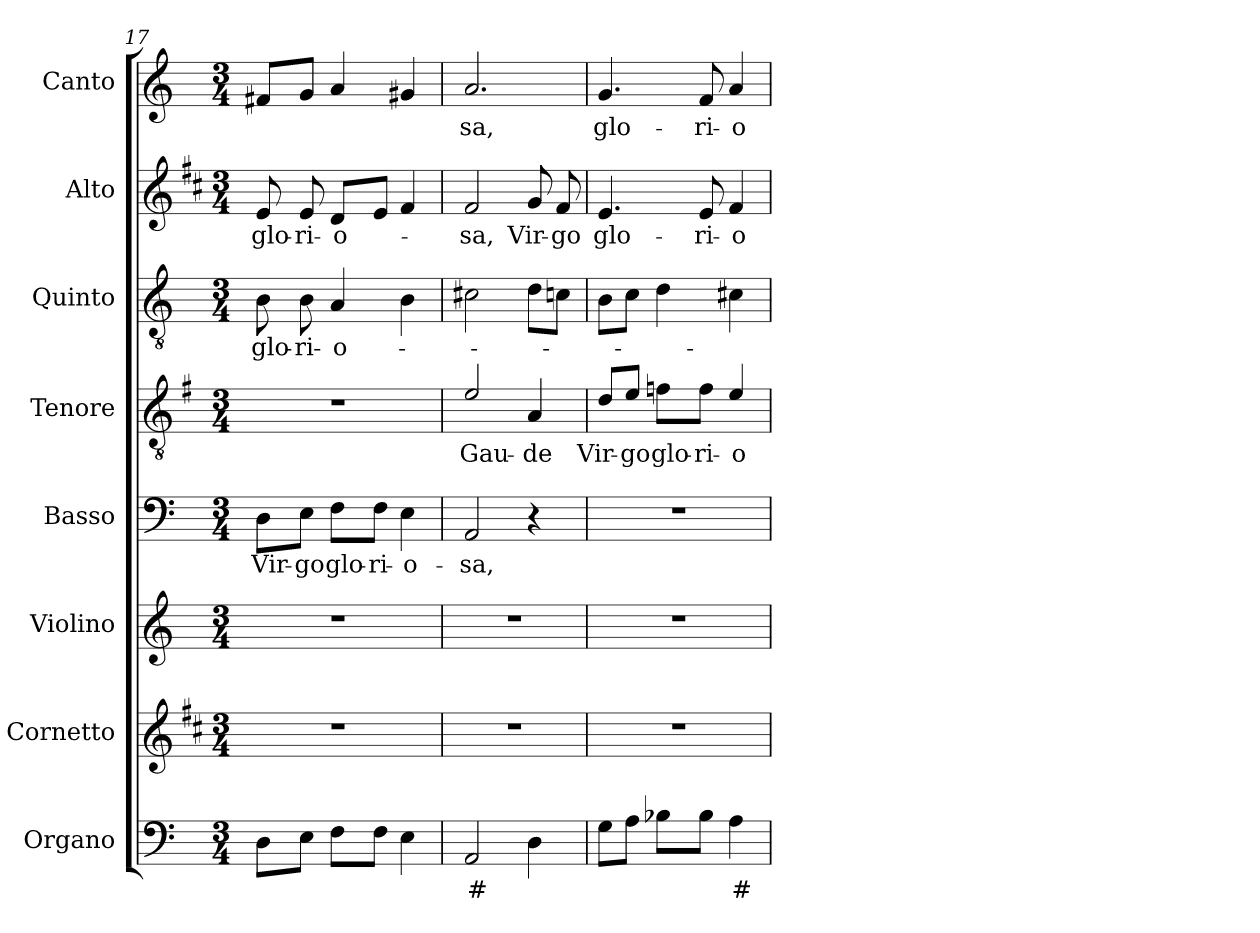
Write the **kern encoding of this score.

**kern	**text	**kern	**kern	**kern	**text	**kern	**text	**kern	**text	**kern	**text	**kern	**text
*part8	*part8	*part7	*part6	*part5	*part5	*part4	*part4	*part3	*part3	*part2	*part2	*part1	*part1
*staff8	*staff8	*staff7	*staff6	*staff5	*staff5	*staff4	*staff4	*staff3	*staff3	*staff2	*staff2	*staff1	*staff1
*I"Organo	*	*I"Cornetto	*I"Violino	*I"Basso	*	*I"Tenore	*	*I"Quinto	*	*I"Alto	*	*I"Canto	*
*I'Or	*	*I'Cto.	*I'Vln.	*I'B	*	*I'T	*	*	*	*I'A	*	*I'C	*
*clefF4	*	*clefG2	*clefG2	*clefF4	*	*clefGv2	*	*clefGv2	*	*clefG2	*	*clefG2	*
*	*	*ITrd1c2	*	*	*	*ITrd4c7	*	*	*	*ITrd1c2	*	*	*
*k[]	*	*k[]	*k[]	*k[]	*	*k[]	*	*k[]	*	*k[]	*	*k[]	*
*C:	*	*C:	*C:	*C:	*	*C:	*	*C:	*	*C:	*	*C:	*
*M3/4	*	*M3/4	*M3/4	*M3/4	*	*M3/4	*	*M3/4	*	*M3/4	*	*M3/4	*
=17	=17	=17	=17	=17	=17	=17	=17	=17	=17	=17	=17	=17	=17
!	!	!	!	!	!LO:LY:b	!	!	!	!LO:LY:b	!	!LO:LY:b	!	!
8D\L	.	2.r	2.r	8D\L	Vir-	2.r	.	8B\	glo-	8d/	glo-	8f#X/L	.
!	!	!	!	!	!LO:LY:b	!	!	!	!LO:LY:b	!	!LO:LY:b	!	!
8E\J	.	.	.	8E\J	-go	.	.	8B\	-ri-	8d/	-ri-	8g/J	.
!	!	!	!	!	!LO:LY:b	!	!	!	!LO:LY:b	!	!LO:LY:b	!	!
8F\L	.	.	.	8F\L	glo-	.	.	4A/	-o-	8c/L	-o-	4a/	.
!	!	!	!	!	!LO:LY:b	!	!	!	!	!	!	!	!
8F\J	.	.	.	8F\J	-ri-	.	.	.	.	8d/J	.	.	.
!	!	!	!	!	!LO:LY:b	!	!	!	!	!	!	!	!
4E\	.	.	.	4E\	-o-	.	.	4B\	.	4e/	.	4g#X/	.
=18	=18	=18	=18	=18	=18	=18	=18	=18	=18	=18	=18	=18	=18
!	!LO:LY:b	!	!	!	!LO:LY:b	!	!LO:LY:b	!	!	!	!LO:LY:b	!	!LO:LY:b
2AA/	#	2.r	2.r	2AA/	-sa,	2A/	Gau-	2c#X\	.	2e/	-sa,	2.a/	-sa,
!	!	!	!	!	!	!	!LO:LY:b	!	!	!	!LO:LY:b	!	!
4D\	.	.	.	4r	.	4D/	-de	8d\L	.	8f/	Vir-	.	.
!	!	!	!	!	!	!	!	!	!	!	!LO:LY:b	!	!
.	.	.	.	.	.	.	.	8cn\J	.	8e/	-go	.	.
=19	=19	=19	=19	=19	=19	=19	=19	=19	=19	=19	=19	=19	=19
!	!	!	!	!	!	!	!LO:LY:b	!	!	!	!LO:LY:b	!	!LO:LY:b
8G\L	.	2.r	2.r	2.r	.	8G/L	Vir-	8B\L	.	4.d/	glo-	4.g/	glo-
!	!	!	!	!	!	!	!LO:LY:b	!	!	!	!	!	!
8A\J	.	.	.	.	.	8A/J	-go	8c\J	.	.	.	.	.
!	!	!	!	!	!	!	!LO:LY:b	!	!	!	!	!	!
8B-X\L	.	.	.	.	.	8B-X\L	glo-	4d\	.	.	.	.	.
!	!	!	!	!	!	!	!LO:LY:b	!	!	!	!LO:LY:b	!	!LO:LY:b
8B-\J	.	.	.	.	.	8B-\J	-ri-	.	.	8d/	-ri-	8f/	-ri-
!	!LO:LY:b	!	!	!	!	!	!LO:LY:b	!	!	!	!LO:LY:b	!	!LO:LY:b
4A\	#	.	.	.	.	4A/	-o-	4c#X\	.	4e/	-o-	4a/	-o-
=	=	=	=	=	=	=	=	=	=	=	=	=	=
*-	*-	*-	*-	*-	*-	*-	*-	*-	*-	*-	*-	*-	*-
